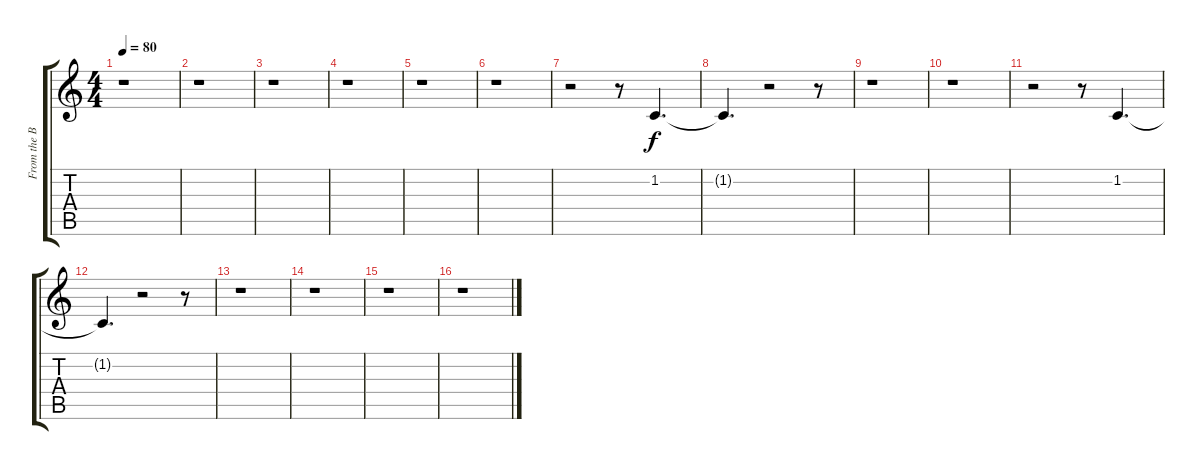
\track ("From the Black & Blue Album" "From the B") {instrument reversecymbal}
\staff {score tabs}
\tuning (E4 B3 G3 D3 A2 E2) {hide}
\ts (4 4)
\tempo 80
\clef g2
\ks c
r.1{dy f} |
r.1 |
r.1 |
r.1 |
r.1 |
r.1 |
r.2 r.8 1.2.4{d} |
1.2{t}.4{d} r.2 r.8 |
r.1 |
r.1 |
r.2 r.8 1.2.4{d} |
1.2{t}.4{d} r.2 r.8 |
r.1 |
r.1 |
r.1 |
r.1
